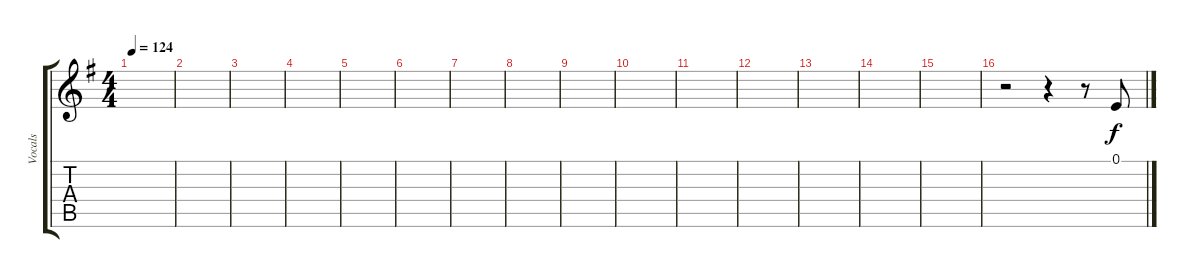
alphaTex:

\track ("Vocals" "Vocals") {instrument bassoon}
\staff {score tabs}
\tuning (E4 B3 G3 D3 A2 E2) {hide}
\ts (4 4)
\tempo 124
\clef g2
\ks g
|
|
|
|
|
|
|
|
|
|
|
|
|
|
|
r.2 r.4 r.8 0.1.8
